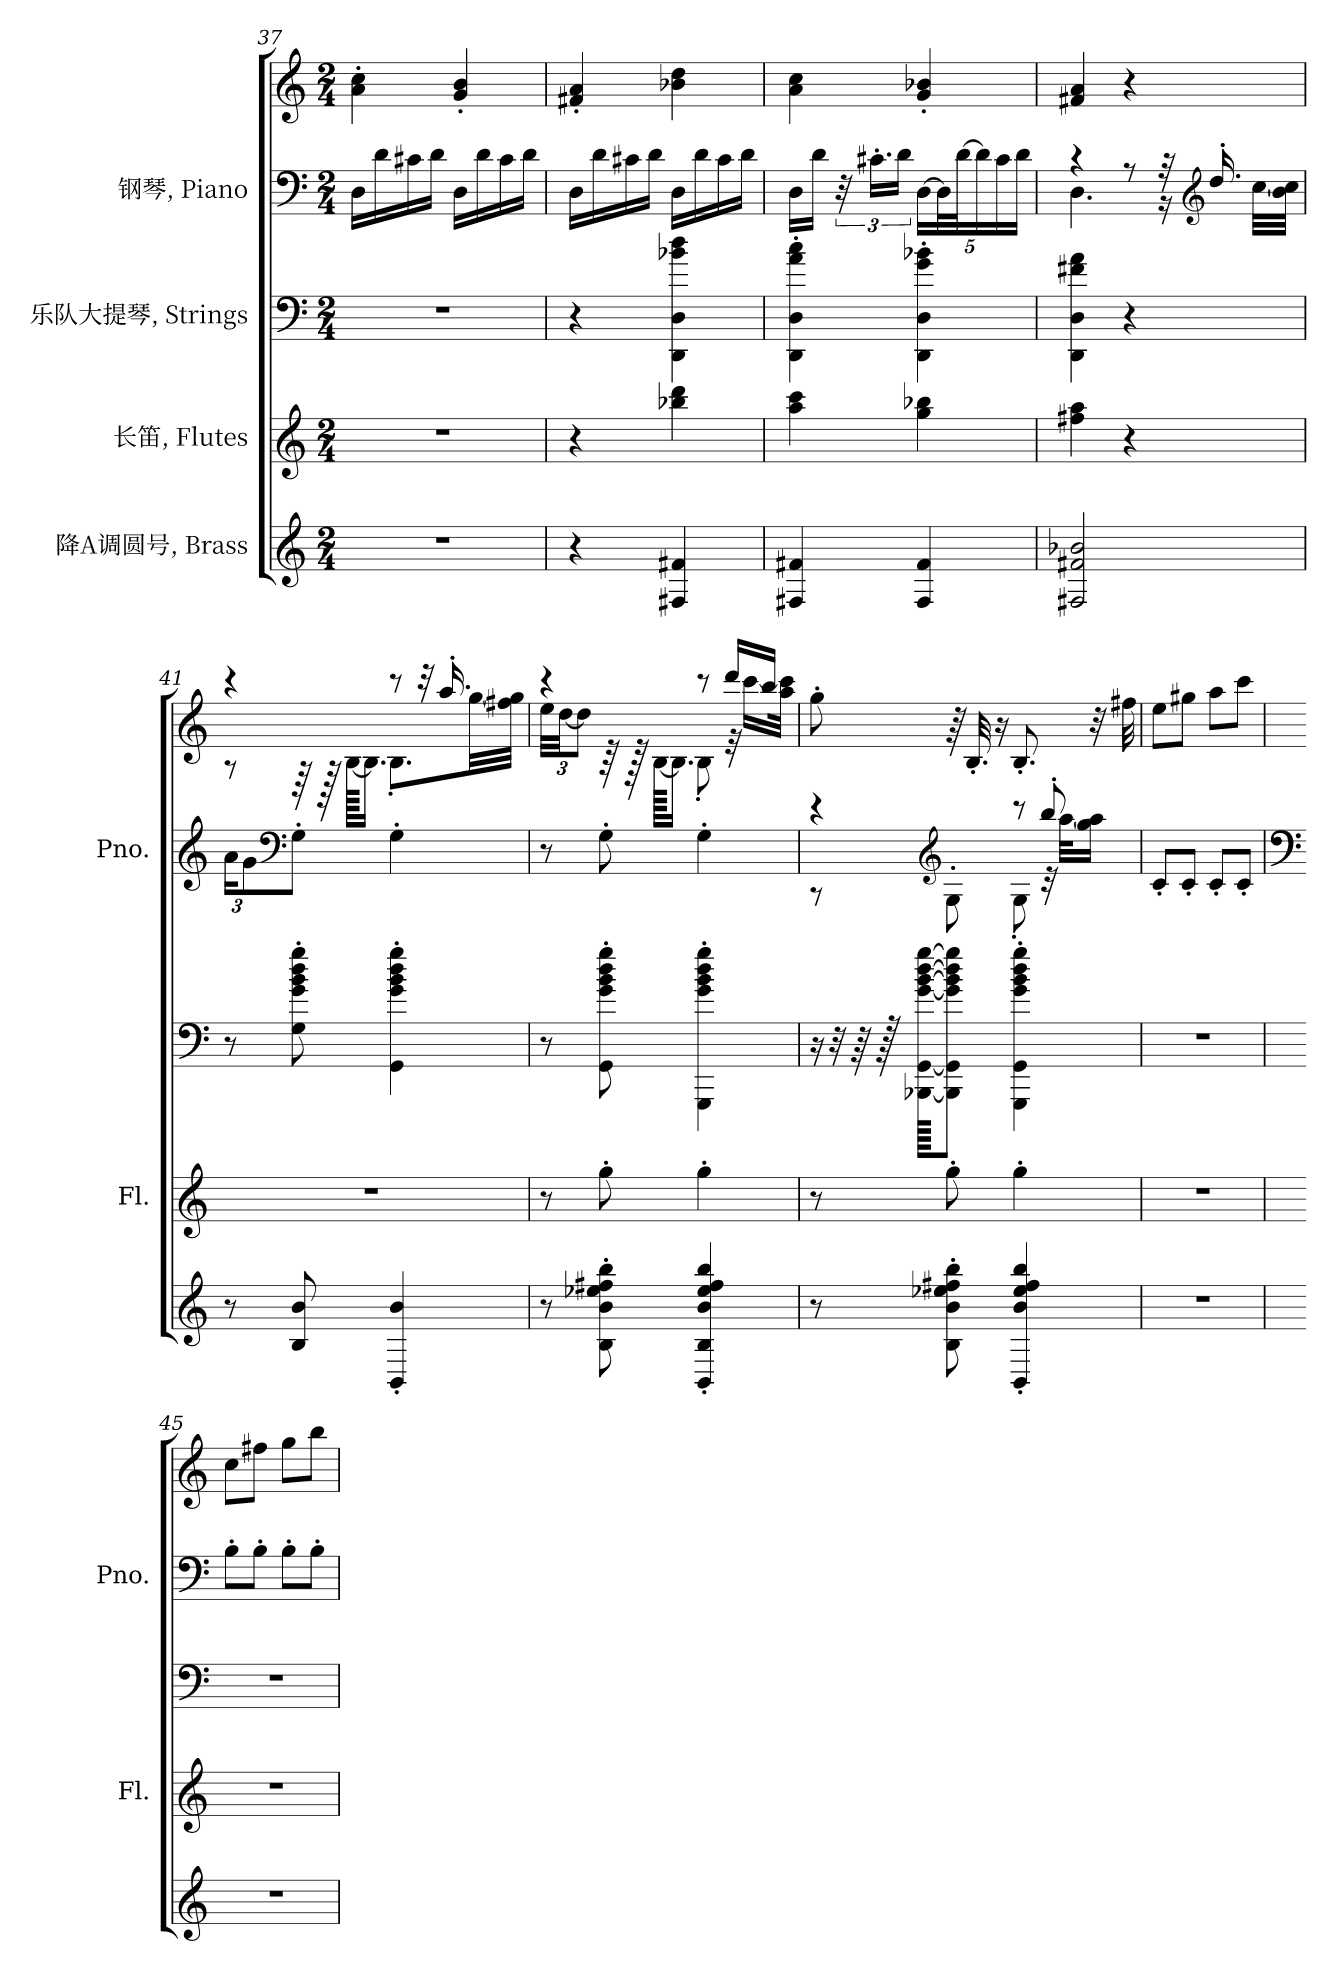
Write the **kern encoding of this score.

**kern	**kern	**kern	**kern	**kern
*part4	*part3	*part2	*part1	*part1
*staff5	*staff4	*staff3	*staff2	*staff1
*I"降A调圆号, Brass	*I"长笛, Flutes	*I"乐队大提琴, Strings	*I"钢琴, Piano	*
*	*I'Fl.	*	*I'Pno.	*
*clefG2	*clefG2	*clefF4	*clefF4	*clefG2
*ITrd2c4	*	*	*	*
*k[b-e-a-d-]	*k[]	*k[]	*k[]	*k[]
*M2/4	*M2/4	*M2/4	*M2/4	*M2/4
=37	=37	=37	=37	=37
2r	2r	2r	16D\LL	4a\' 4cc\'
.	.	.	16d\	.
.	.	.	16c#X\	.
.	.	.	16d\JJ	.
.	.	.	16D\LL	4g/' 4b/'
.	.	.	16d\	.
.	.	.	16c#\	.
.	.	.	16d\JJ	.
=38	=38	=38	=38	=38
4r	4r	4r	16D\LL	4f#X/' 4a/'
.	.	.	16d\	.
.	.	.	16c#X\	.
.	.	.	16d\JJ	.
4Dn/ 4dn/	4bb-X\ 4ddd\	4DD\ 4D\ 4b-X\ 4dd\	16D\LL	4b-X\ 4dd\
.	.	.	16d\	.
.	.	.	16c#\	.
.	.	.	16d\JJ	.
!!LO:PB:g=z
=39	=39	=39	=39	=39
4Dn/ 4dn/	4aa\ 4ccc\	4DD\' 4D\' 4a\' 4cc\'	16D\LL	4a\ 4cc\
.	.	.	16d\JJ	.
.	.	.	48r	.
.	.	.	24.c#X'\LL	.
.	.	.	24d\JJ	.
*	*	*	*Xbrackettup	*
4D/ 4d/	4gg\ 4bb-X\	4DD\' 4D\' 4g\' 4b-X\'	[20D\LL	4g/' 4b-X/'
.	.	.	40D\L]	.
.	.	.	[40d\J	.
.	.	.	20d\]	.
.	.	.	20c#\	.
.	.	.	20d\JJ	.
=40	=40	=40	=40	=40
*	*	*	*^	*
2Dn/ 2dn/ 2g-X/	4ff#X\ 4aa\	4DD\ 4D\ 4f#X\ 4a\	4r	4.D\	4f#X/ 4a/
.	4r	4r	8r	.	4r
.	.	.	32r	16r	.
*	*	*	*clefG2	*	*
.	.	.	16.dd'/	.	.
.	.	.	.	[32cc\LLL	.
.	.	.	.	32b\ 32cc\]JJJ	.
*	*	*	*v	*v	*
!!LO:LB:g=z
=41	=41	=41	=41	=41
*	*	*	*	*^
8r	2r	8r	24a\KL	4r	8r
.	.	.	12g\	.	.
*	*	*	*clefF4	*	*
8G/ 8g/	.	8G\' 8g\' 8b\' 8dd\' 8gg\'	8G'\J	.	64r
.	.	.	.	.	128r
.	.	.	.	.	[128B\KKKLL
.	.	.	.	.	16.B\JJ]
4GG/' 4g/'	.	4GG\' 4g\' 4b\' 4dd\' 4gg\'	4G'\	8r	8.B'\L
.	.	.	.	32r	.
.	.	.	.	16.aa'/	.
.	.	.	.	.	[32gg\LL
.	.	.	.	.	32ff#X\ 32gg\]JJJ
=42	=42	=42	=42	=42	=42
*	*	*	*	*	*Xbrackettup
8r	8r	8r	8r	4r	48ee\LLL
.	.	.	.	.	[48dd\JJ
.	.	.	.	.	12dd\J]
8G\' 8g\' 8cc-X\' 8ddn\' 8gg\'	8gg'\	8GG\' 8g\' 8b\' 8dd\' 8gg\'	8G'\	.	64r
.	.	.	.	.	128r
.	.	.	.	.	[128B\KKKLL
.	.	.	.	.	16.B\JJ]
4GG/' 4G/' 4g/' 4cc-/' 4dd/' 4gg/'	4gg'\	4GGG\' 4g\' 4b\' 4dd\' 4gg\'	4G'\	8r	8B'\
.	.	.	.	16ddd/LL	32r
.	.	.	.	.	[16ccc\LL
.	.	.	.	16bb/JJ	.
.	.	.	.	.	32aa\ 32ccc\]JJk
*	*	*	*	*v	*v
!!LO:PB:g=z
=43	=43	=43	=43	=43
*	*	*	*^	*
8r	8r	16r	4r	8r	8gg'\
.	.	32r	.	.	.
.	.	64r	.	.	.
.	.	128r	.	.	.
.	.	[128BBB-X\ [128GG\ [128g\ [128b\ [128dd\ [128gg\KKKKL	.	.	.
*	*	*	*clefG2	*	*
8G\' 8g\' 8cc-X\' 8ddn\' 8gg\'	8gg'\	8BBB-\] 8GG\] 8g\] 8b\] 8dd\] 8gg\]J	.	8G'\	64r
.	.	.	.	.	32.B'/
.	.	.	.	.	16r
4GG/' 4g/' 4cc-/' 4dd/' 4gg/'	4gg'\	4GGG\' 4GG\' 4g\' 4b\' 4dd\' 4gg\'	8r	8G'\	8.B'/
.	.	.	8bb'/	32r	.
.	.	.	.	[32aa\KLL	.
.	.	.	.	16gg\ 16aa\]JJ	32r
.	.	.	.	.	32ff#X\
*	*	*	*v	*v	*
=44	=44	=44	=44	=44
2r	2r	2r	8c'/L	8ee\L
.	.	.	8c'/J	8gg#X\J
.	.	.	8c'/L	8aa\L
.	.	.	8c'/J	8ccc\J
=45	=45	=45	=45	=45
*	*	*	*clefF4	*
2r	2r	2r	8B'\L	8cc\L
.	.	.	8B'\J	8ff#X\J
.	.	.	8B'\L	8gg\L
.	.	.	8B'\J	8bb\J
=	=	=	=	=
*-	*-	*-	*-	*-
